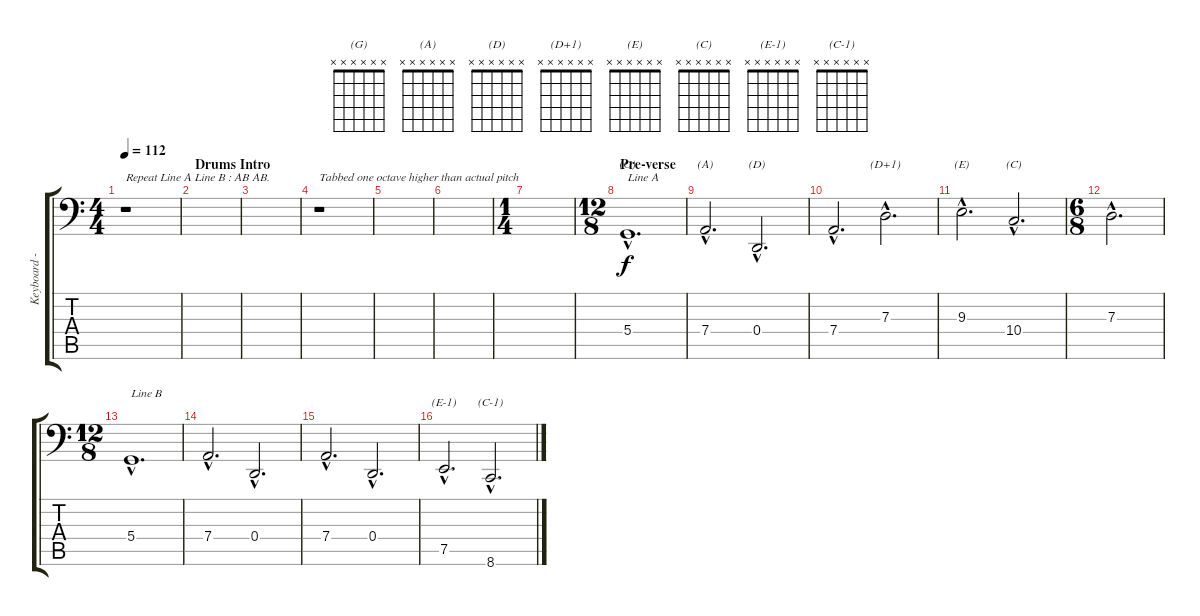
\track ("Keyboard - basses, left hand (-1 octave)" "Keyboard -") {instrument drawbarorgan}
\staff {score tabs}
\tuning (E3 B2 G2 D2 A1 E1) {hide}
\chord ("(G)" x x x x x x)
\chord ("(A)" x x x x x x)
\chord ("(D)" x x x x x x)
\chord ("(D+1)" x x x x x x)
\chord ("(E)" x x x x x x)
\chord ("(C)" x x x x x x)
\chord ("(E-1)" x x x x x x)
\chord ("(C-1)" x x x x x x)
\ts (4 4)
\tempo 112
\clef f4
\ks c
r.1{txt "Repeat Line A Line B : AB AB. " dy f instrument drawbarorgan} |
\section ("" "Drums Intro")
|
|
r.1{txt "Tabbed one octave higher than actual pitch"} |
|
|
\ts (1 4)
|
\ts (12 8)
\section ("" "Pre-verse")
5.4{hac}.1{d ch "(G)" txt "Line A"} |
7.4{hac}.2{d ch "(A)"} 0.4{hac}.2{d ch "(D)"} |
7.4{hac}.2{d} 7.3{hac}.2{d ch "(D+1)"} |
9.3{hac}.2{d ch "(E)"} 10.4{hac}.2{d ch "(C)"} |
\ts (6 8)
7.3{hac}.2{d} |
\ts (12 8)
5.4{hac}.1{d txt "Line B"} |
7.4{hac}.2{d} 0.4{hac}.2{d} |
7.4{hac}.2{d} 0.4{hac}.2{d} |
7.5{hac}.2{d ch "(E-1)"} 8.6{hac}.2{d ch "(C-1)"}
